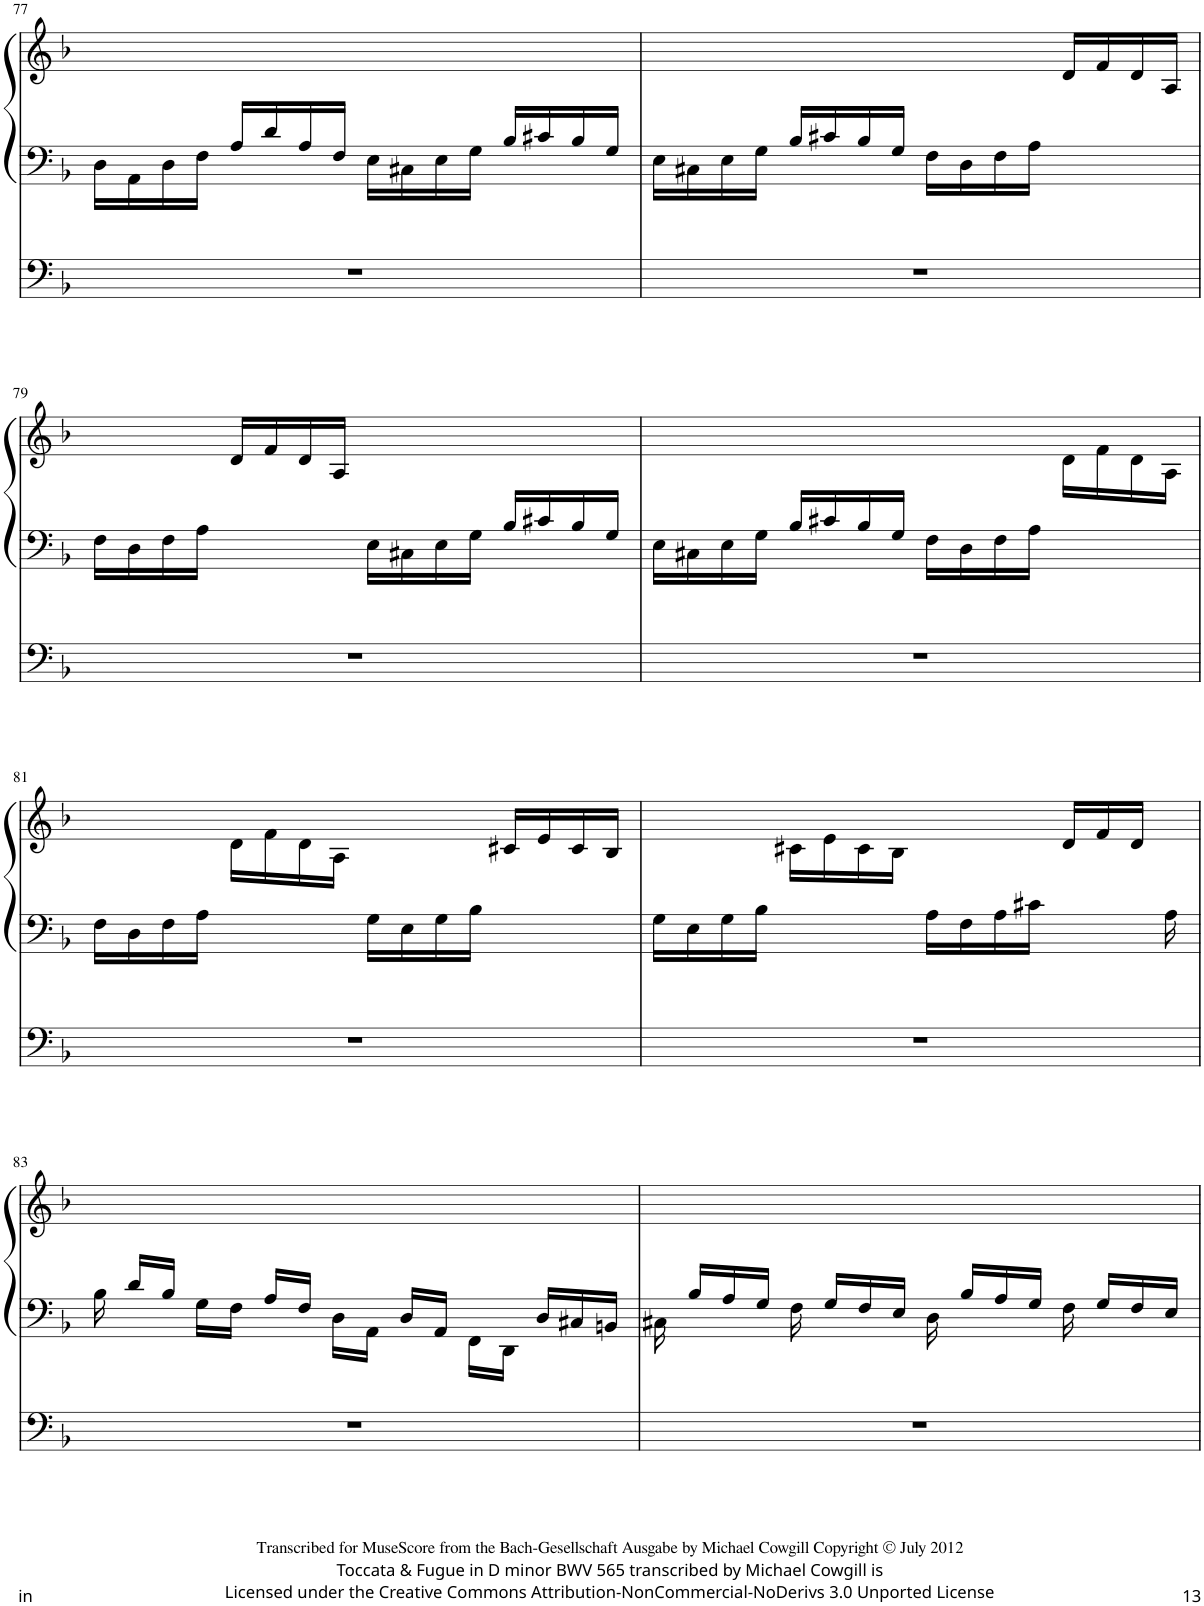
**kern	**kern	**kern
*part1	*part1	*part1
*staff3	*staff2	*staff1
*I"Man.	*	*
*I'Man.	*	*
!!LO:PB:g=z
*clefF4	*clefF4	*clefG2
*k[b-]	*k[b-]	*k[b-]
*M4/4	*M4/4	*M4/4
=77	=77	=77
1r	16D\LL	1ryy
.	16AA\	.
.	16D\	.
.	16F\JJ	.
.	16A/LL	.
.	16d/	.
.	16A/	.
.	16F/JJ	.
.	16E\LL	.
.	16C#X\	.
.	16E\	.
.	16G\JJ	.
.	16B-/LL	.
.	16c#X/	.
.	16B-/	.
.	16G/JJ	.
=78	=78	=78
*	*	*^
1r	16E\LL	1ryy	2.ryy
.	16C#X\	.	.
.	16E\	.	.
.	16G\JJ	.	.
.	16B-/LL	.	.
.	16c#X/	.	.
.	16B-/	.	.
.	16G/JJ	.	.
.	16F\LL	.	.
.	16D\	.	.
.	16F\	.	.
.	16A\JJ	.	.
.	4ryy	.	16d/LL
.	.	.	16f/
.	.	.	16d/
.	.	.	16A/JJ
!!LO:LB:g=z	!!
=79	=79	=79	=79
1r	16F\LL	1ryy	4ryy
.	16D\	.	.
.	16F\	.	.
.	16A\JJ	.	.
.	4ryy	.	16d/LL
.	.	.	16f/
.	.	.	16d/
.	.	.	16A/JJ
.	16E\LL	.	2ryy
.	16C#X\	.	.
.	16E\	.	.
.	16G\JJ	.	.
.	16B-/LL	.	.
.	16c#X/	.	.
.	16B-/	.	.
.	16G/JJ	.	.
=80	=80	=80	=80
1r	16E\LL	1ryy	2.ryy
.	16C#X\	.	.
.	16E\	.	.
.	16G\JJ	.	.
.	16B-/LL	.	.
.	16c#X/	.	.
.	16B-/	.	.
.	16G/JJ	.	.
.	16F\LL	.	.
.	16D\	.	.
.	16F\	.	.
.	16A\JJ	.	.
.	4ryy	.	16d\LL
.	.	.	16f\
.	.	.	16d\
.	.	.	16A\JJ
!!LO:LB:g=z	!!
=81	=81	=81	=81
1r	16F\LL	1ryy	4ryy
.	16D\	.	.
.	16F\	.	.
.	16A\JJ	.	.
.	4ryy	.	16d\LL
.	.	.	16f\
.	.	.	16d\
.	.	.	16A\JJ
.	16G\LL	.	4ryy
.	16E\	.	.
.	16G\	.	.
.	16B-\JJ	.	.
.	4ryy	.	16c#X/LL
.	.	.	16e/
.	.	.	16c#/
.	.	.	16B-/JJ
=82	=82	=82	=82
1r	16G\LL	1ryy	4ryy
.	16E\	.	.
.	16G\	.	.
.	16B-\JJ	.	.
.	4ryy	.	16c#X\LL
.	.	.	16e\
.	.	.	16c#\
.	.	.	16B-\JJ
.	16A\LL	.	4ryy
.	16F\	.	.
.	16A\	.	.
.	16c#X\JJ	.	.
.	8.ryy	.	16d/LL
.	.	.	16f/
.	.	.	16d/JJ
.	16A\	.	16ryy
*	*	*v	*v
!!LO:LB:g=z
=83	=83	=83
1r	16B-\	1ryy
.	16d/LL	.
.	16B-/JJ	.
.	16G\LL	.
.	16F\JJ	.
.	16A/LL	.
.	16F/JJ	.
.	16D\LL	.
.	16AA\JJ	.
.	16D/LL	.
.	16AA/JJ	.
.	16FF\LL	.
.	16DD\JJ	.
.	16D/LL	.
.	16C#X/	.
.	16BBn/JJ	.
=84	=84	=84
1r	16C#X\	1ryy
.	16B-/LL	.
.	16A/	.
.	16G/JJ	.
.	16F\	.
.	16G/LL	.
.	16F/	.
.	16E/JJ	.
.	16D\	.
.	16B-/LL	.
.	16A/	.
.	16G/JJ	.
.	16F\	.
.	16G/LL	.
.	16F/	.
.	16E/JJ	.
=	=	=
*-	*-	*-
